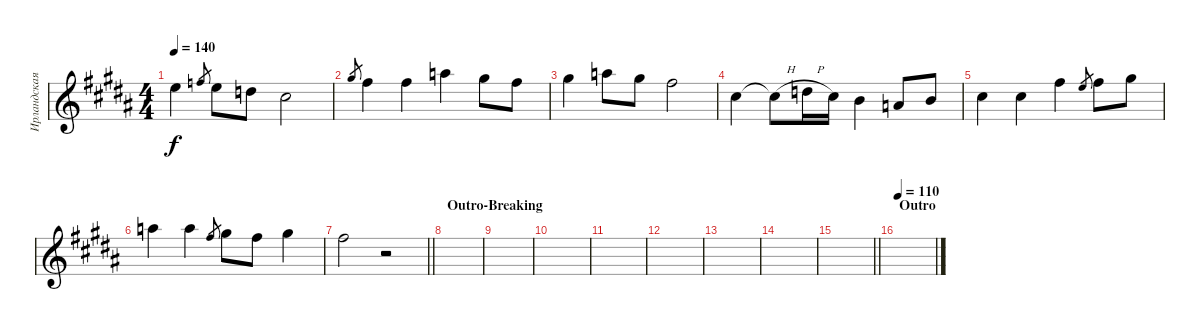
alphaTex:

\track ("Ирландская флейта" "Ирландская") {instrument flute}
\staff {score}
\tuning (E5 B4 G4 D4 A3 E3) {hide}
\ts (4 4)
\tempo 140
\clef g2
\ks g#minor
9.3.4{dy f} 10.3.8{gr} 9.3.8 7.3.8 6.3.2 |
9.2.8{gr} 7.2.4 7.2.4 10.2.4 9.2.8 7.2.8 |
9.2.4 10.2.8 9.2.8 7.2.2 |
6.3.4 6.3{h t}.8 7.3{h}.16 6.3.16 9.4.4 7.4.8 9.4.8 |
6.3.4 6.3.4 11.3.4 9.3.8{gr} 11.3.8 9.2.8 |
10.2.4 10.2.4 7.2.8{gr} 9.2.8 7.2.8 9.2.4 |
\barLineRight lightlight
7.2.2 r.2 |
\section ("" "Outro-Breaking")
|
|
|
|
|
|
|
\barLineRight lightlight
|
\section ("" "Outro")
\tempo 110
